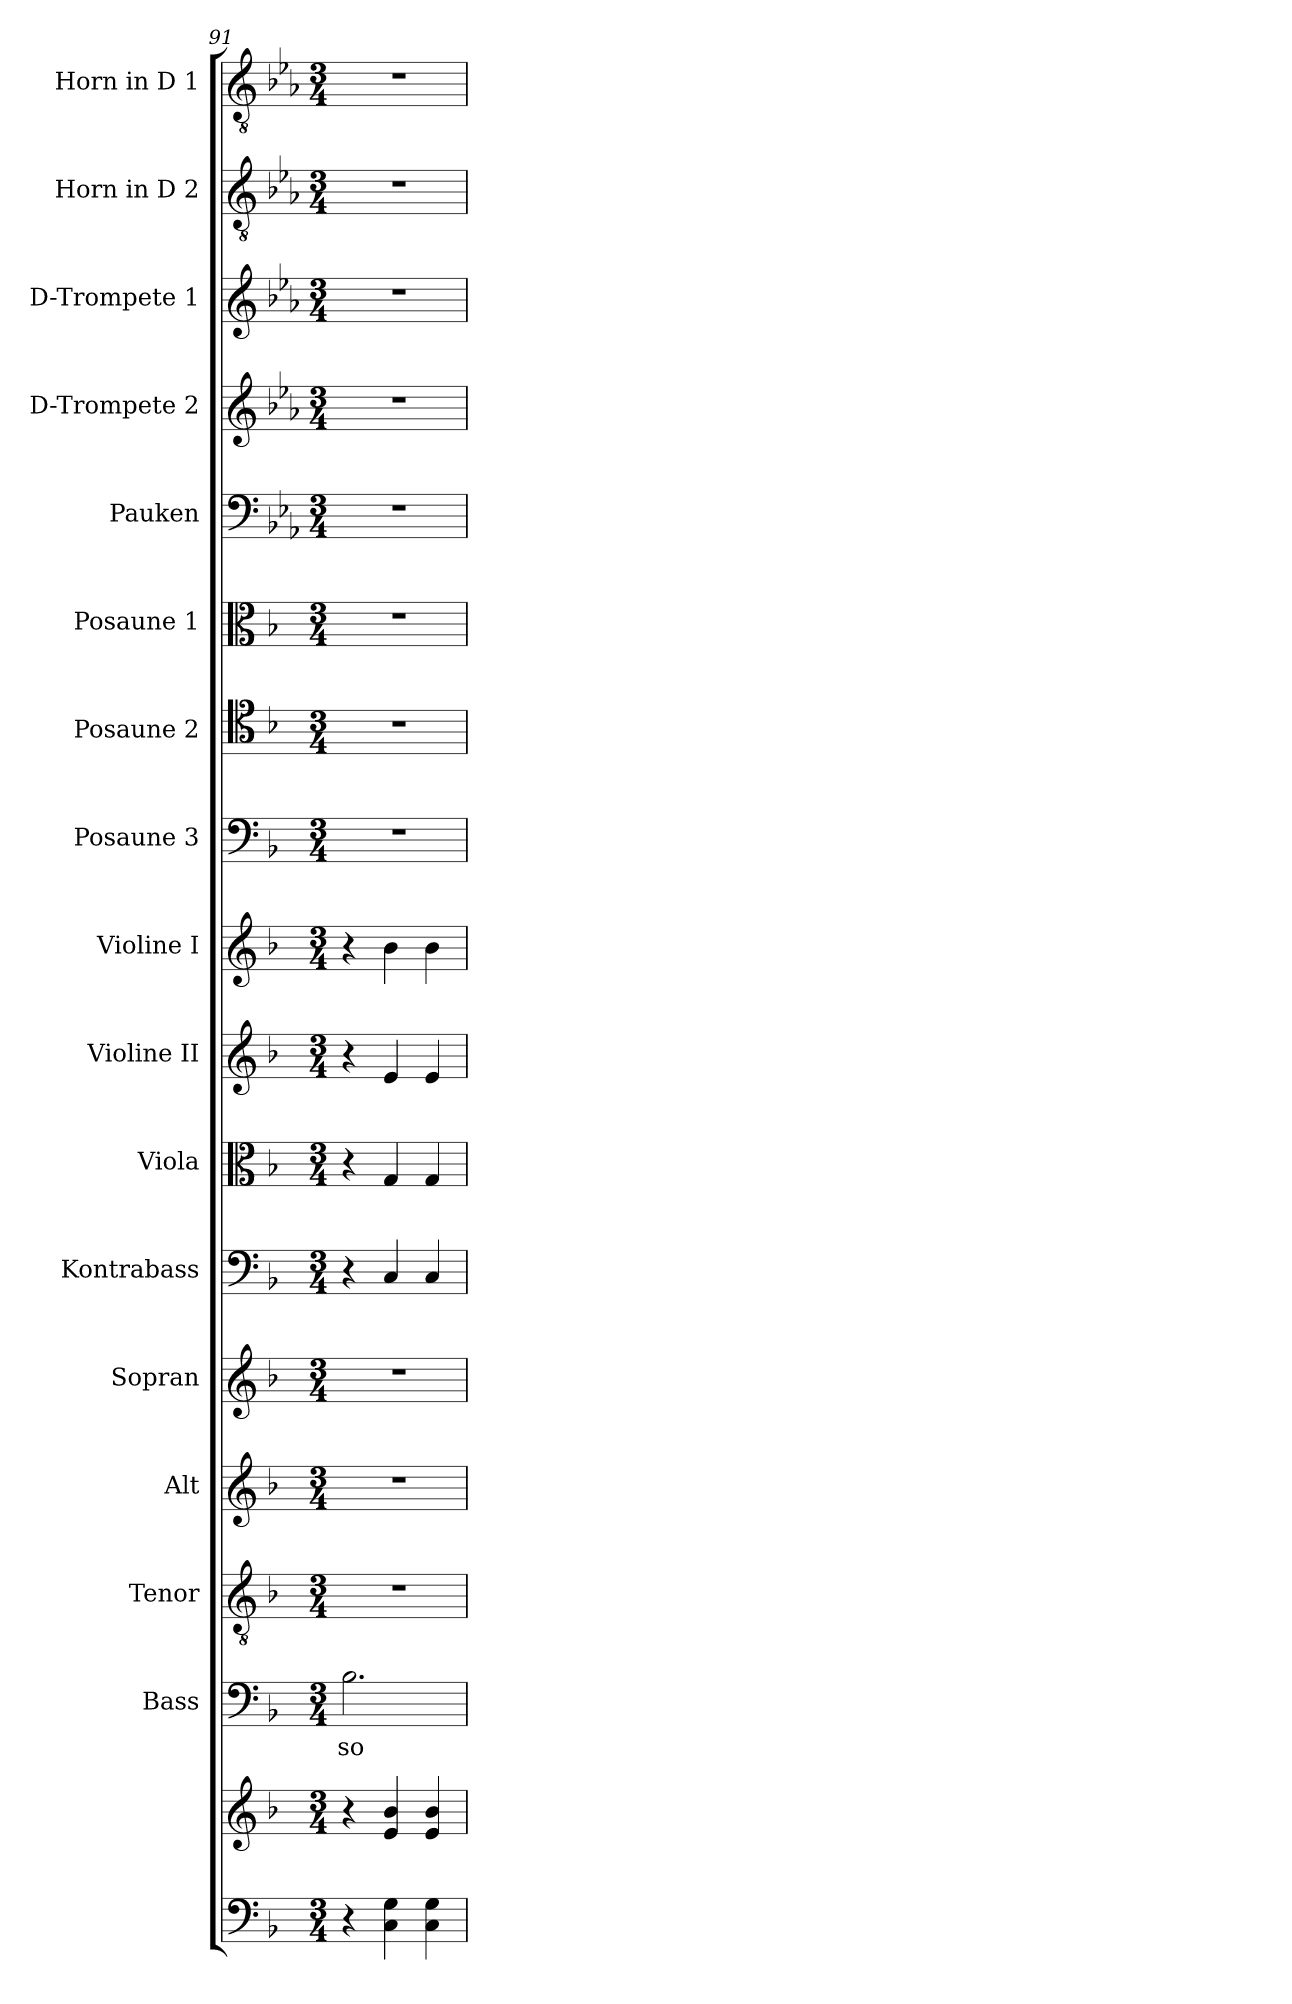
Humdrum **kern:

**kern	**kern	**kern	**text	**kern	**kern	**kern	**kern	**kern	**kern	**kern	**kern	**kern	**kern	**kern	**kern	**kern	**kern	**kern
*part17	*part17	*part16	*part16	*part15	*part14	*part13	*part12	*part11	*part10	*part9	*part8	*part7	*part6	*part5	*part4	*part3	*part2	*part1
*staff18	*staff17	*staff16	*staff16	*staff15	*staff14	*staff13	*staff12	*staff11	*staff10	*staff9	*staff8	*staff7	*staff6	*staff5	*staff4	*staff3	*staff2	*staff1
*	*	*I"Bass	*	*I"Tenor	*I"Alt	*I"Sopran	*I"Kontrabass	*I"Viola	*I"Violine II	*I"Violine I	*I"Posaune 3	*I"Posaune 2	*I"Posaune 1	*I"Pauken	*I"D-Trompete 2	*I"D-Trompete 1	*I"Horn in D 2	*I"Horn in D 1
*	*	*I'B.	*	*I'T.	*I'A.	*I'S.	*I'Kb.	*I'Vla.	*I'Vl. II	*I'Vl. I	*I'Pos. 3	*I'Pos. 2	*I'Pos. 1	*I'Pk.	*I'D Trp. 2	*I'D Trp. 1	*I'Hrn. 2	*I'Hrn. 1
*clefF4	*clefG2	*clefF4	*	*clefGv2	*clefG2	*clefG2	*clefF4	*clefC3	*clefG2	*clefG2	*clefF4	*clefC4	*clefC3	*clefF4	*clefG2	*clefG2	*clefGv2	*clefGv2
*	*	*	*	*	*	*	*ITrd7c12	*	*	*	*	*	*	*ITrd-1c-2	*ITrd-1c-2	*ITrd-1c-2	*ITrd-1c-2	*ITrd-1c-2
*k[b-]	*k[b-]	*k[b-]	*	*k[b-]	*k[b-]	*k[b-]	*k[b-]	*k[b-]	*k[b-]	*k[b-]	*k[b-]	*k[b-]	*k[b-]	*k[b-]	*k[b-]	*k[b-]	*k[b-]	*k[b-]
*F:	*F:	*F:	*	*F:	*F:	*F:	*F:	*F:	*F:	*F:	*F:	*F:	*F:	*F:	*F:	*F:	*F:	*F:
*M3/4	*M3/4	*M3/4	*	*M3/4	*M3/4	*M3/4	*M3/4	*M3/4	*M3/4	*M3/4	*M3/4	*M3/4	*M3/4	*M3/4	*M3/4	*M3/4	*M3/4	*M3/4
=91	=91	=91	=91	=91	=91	=91	=91	=91	=91	=91	=91	=91	=91	=91	=91	=91	=91	=91
!	!	!	!LO:LY:b	!	!	!	!	!	!	!	!	!	!	!	!	!	!	!
4r	4r	2.B-\	so-	2.r	2.r	2.r	4r	4r	4r	4r	2.r	2.r	2.r	2.r	2.r	2.r	2.r	2.r
4C\ 4G\	4e/ 4b-/	.	.	.	.	.	4CC/	4G/	4e/	4b-\	.	.	.	.	.	.	.	.
4C\ 4G\	4e/ 4b-/	.	.	.	.	.	4CC/	4G/	4e/	4b-\	.	.	.	.	.	.	.	.
=	=	=	=	=	=	=	=	=	=	=	=	=	=	=	=	=	=	=
*-	*-	*-	*-	*-	*-	*-	*-	*-	*-	*-	*-	*-	*-	*-	*-	*-	*-	*-
